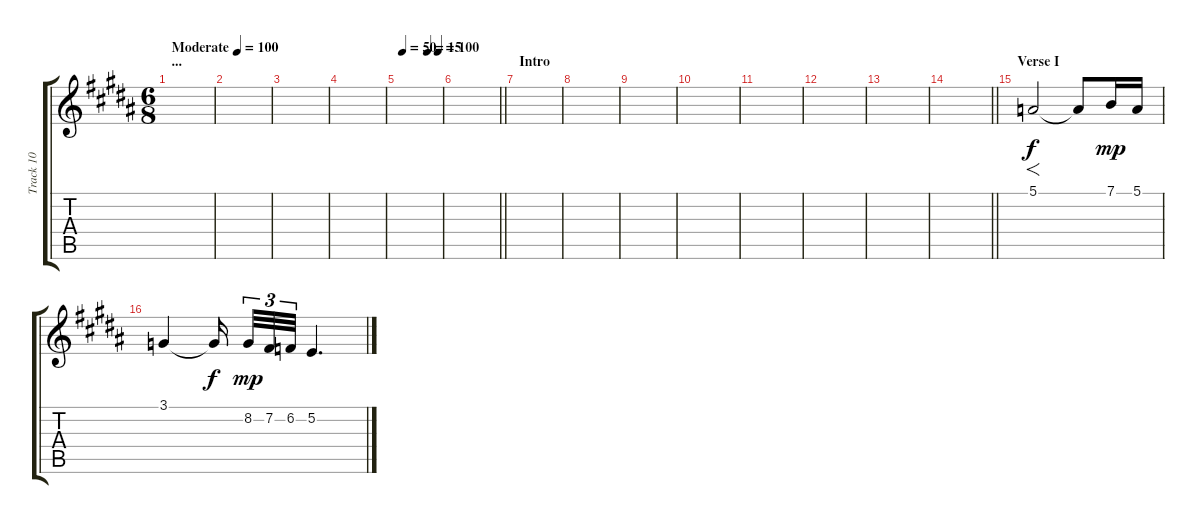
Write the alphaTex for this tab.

\track ("Track 10" "Track 10") {instrument flute}
\staff {score tabs}
\tuning (E4 B3 G3 D3 A2 E2) {hide}
\ts (6 8)
\section ("" "...")
\tempo (100 "Moderate")
\clef g2
\ks b
|
|
|
|
\tempo (50 0.08333333333333333)
\tempo (15 0.6666666666666666)
\tempo (100 0.9166666666666666)
|
\barLineRight lightlight
|
\section ("" "Intro")
|
|
|
|
|
|
|
\barLineRight lightlight
|
\section ("" "Verse I")
5.1.2{f} 5.1{t}.8{dy f} 7.1.16{dy mp} 5.1.16 |
3.1.4 3.1{t}.16{dy f beam splitsecondary} 8.2.32{tu (3 2) dy mp} 7.2.32{tu (3 2)} 6.2.32{tu (3 2)} 5.2.4{d}
